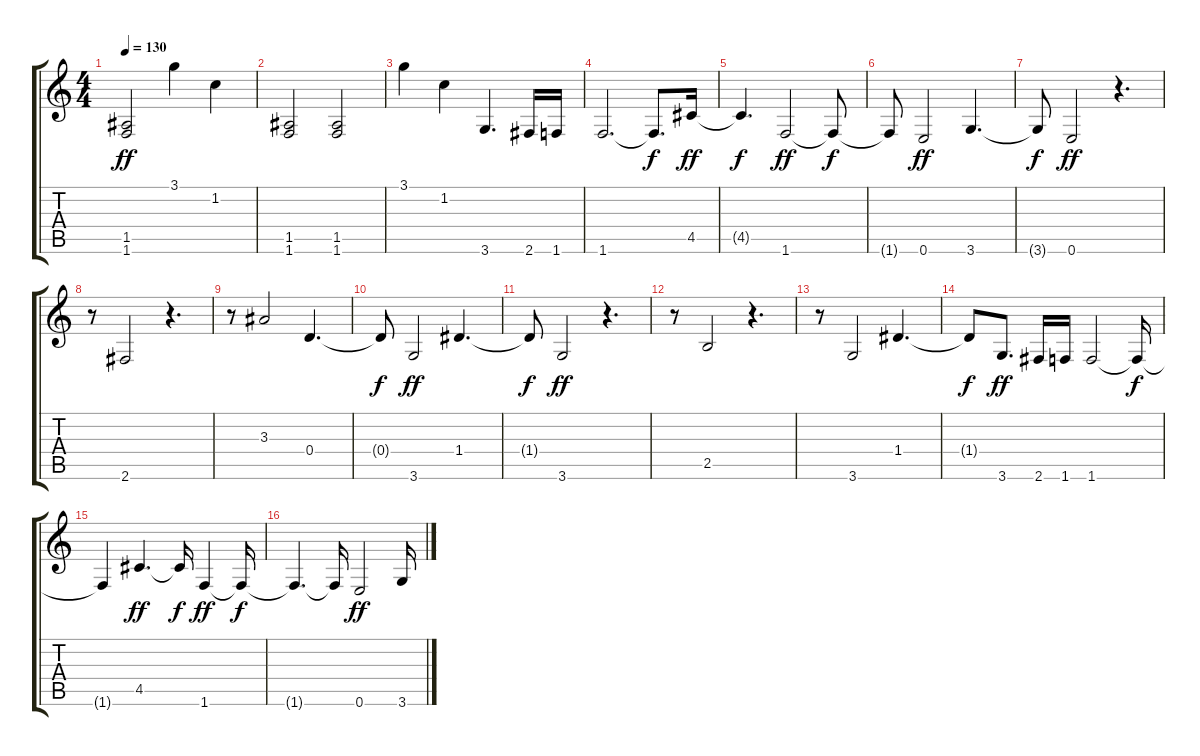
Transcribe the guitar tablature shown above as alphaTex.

\track "" {instrument distortionguitar}
\staff {score tabs}
\tuning (E4 B3 G3 D3 A2 E2) {hide}
\ts (4 4)
\tempo 130
\clef g2
\ks c
(1.5 1.6).2{dy ff} 3.1.4 1.2.4 |
(1.5 1.6).2 (1.5 1.6).2 |
3.1.4 1.2.4 3.6.4{d} 2.6.16 1.6.16 |
1.6.2{d} 1.6{t}.8{d dy f} 4.5.16{dy ff} |
4.5{t}.4{d dy f} 1.6.2{dy ff} 1.6{t}.8{dy f} |
1.6{t}.8 0.6.2{dy ff} 3.6.4{d} |
3.6{t}.8{dy f} 0.6.2{dy ff} r.4{d} |
r.8 2.6.2 r.4{d} |
r.8 3.3.2 0.4.4{d} |
0.4{t}.8{dy f} 3.6.2{dy ff} 1.4.4{d} |
1.4{t}.8{dy f} 3.6.2{dy ff} r.4{d} |
r.8 2.5.2 r.4{d} |
r.8 3.6.2 1.4.4{d} |
1.4{t}.8{dy f} 3.6.8{d dy ff} 2.6.16 1.6.16 1.6.2 1.6{t}.16{dy f} |
1.6{t}.4 4.5.4{d dy ff} 4.5{t}.16{dy f} 1.6.4{dy ff} 1.6{t}.16{dy f} |
1.6{t}.4{d} 1.6{t}.16 0.6.2{dy ff} 3.6.16
